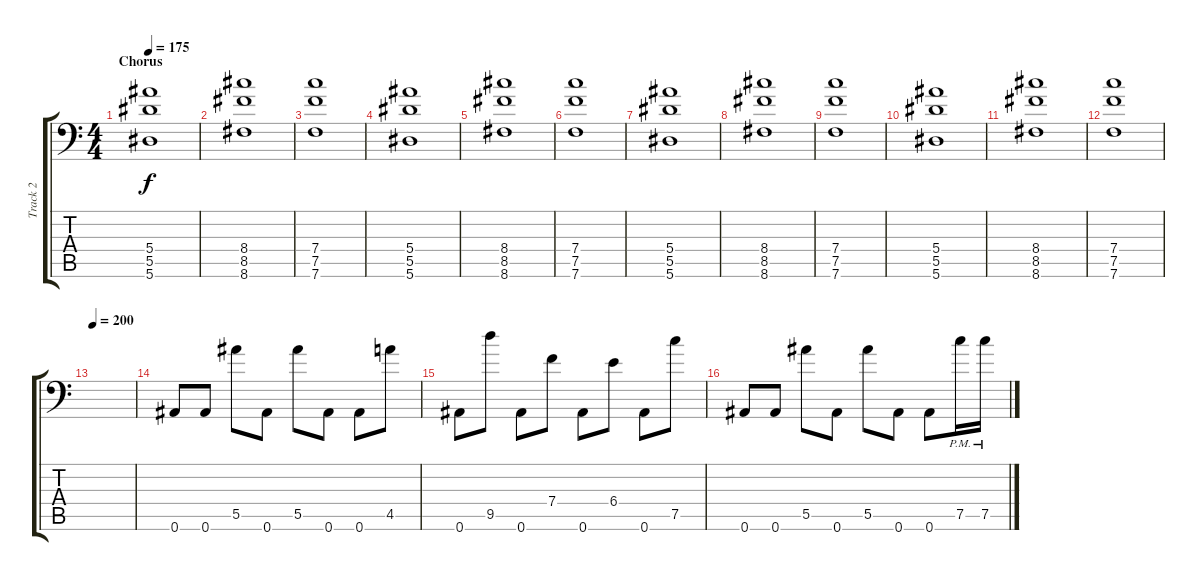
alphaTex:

\track ("Track 2" "Track 2") {instrument overdrivenguitar}
\staff {score tabs}
\tuning (C4 G3 Eb3 Bb2 F3 Bb1) {hide}
\ts (4 4)
\section ("" "Chorus")
\tempo 175
\clef f4
\ks c
(5.4 5.5 5.6).1{dy f} |
(8.4 8.5 8.6).1 |
(7.4 7.5 7.6).1 |
(5.4 5.5 5.6).1 |
(8.4 8.5 8.6).1 |
(7.4 7.5 7.6).1 |
(5.4 5.5 5.6).1 |
(8.4 8.5 8.6).1 |
(7.4 7.5 7.6).1 |
(5.4 5.5 5.6).1 |
(8.4 8.5 8.6).1 |
(7.4 7.5 7.6).1 |
\tempo 200
|
0.6.8 0.6.8 5.5.8 0.6.8 5.5.8 0.6.8 0.6.8 4.5.8 |
0.6.8 9.5.8 0.6.8 7.4.8 0.6.8 6.4.8 0.6.8 7.5.8 |
0.6.8 0.6.8 5.5.8 0.6.8 5.5.8 0.6.8 0.6.8 7.5{pm}.16 7.5{pm}.16
